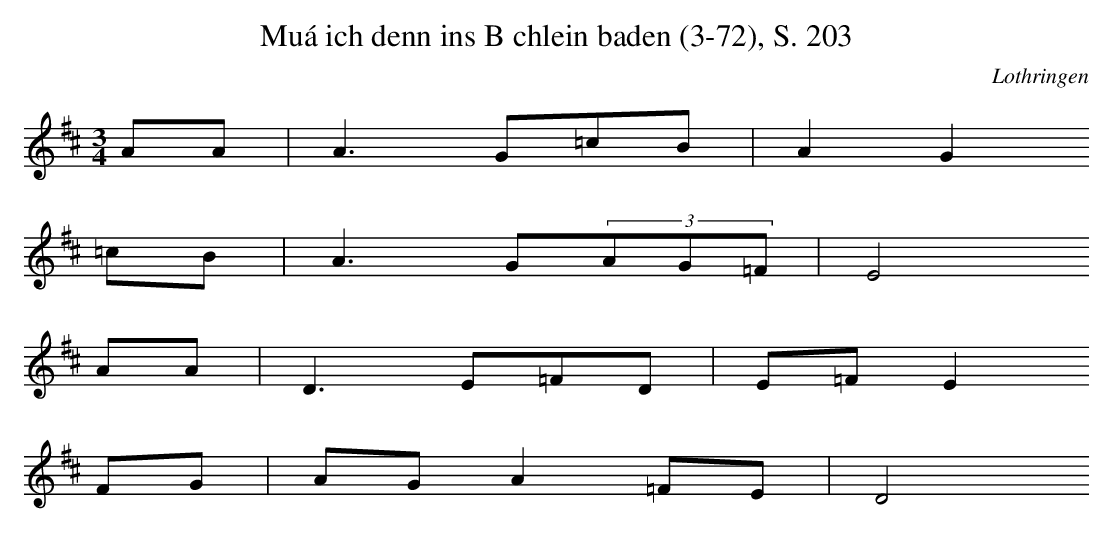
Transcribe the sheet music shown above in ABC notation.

X:1
T: Muá ich denn ins Bchlein baden (3-72), S. 203
O: Lothringen
M: 3/4
L: 1/8
K: D
AA | A3G=cB | A2G2
=cB | A3G(3AG=F | E4
AA | D3E=FD | E=FE2
FG | AGA2=FE | D4
